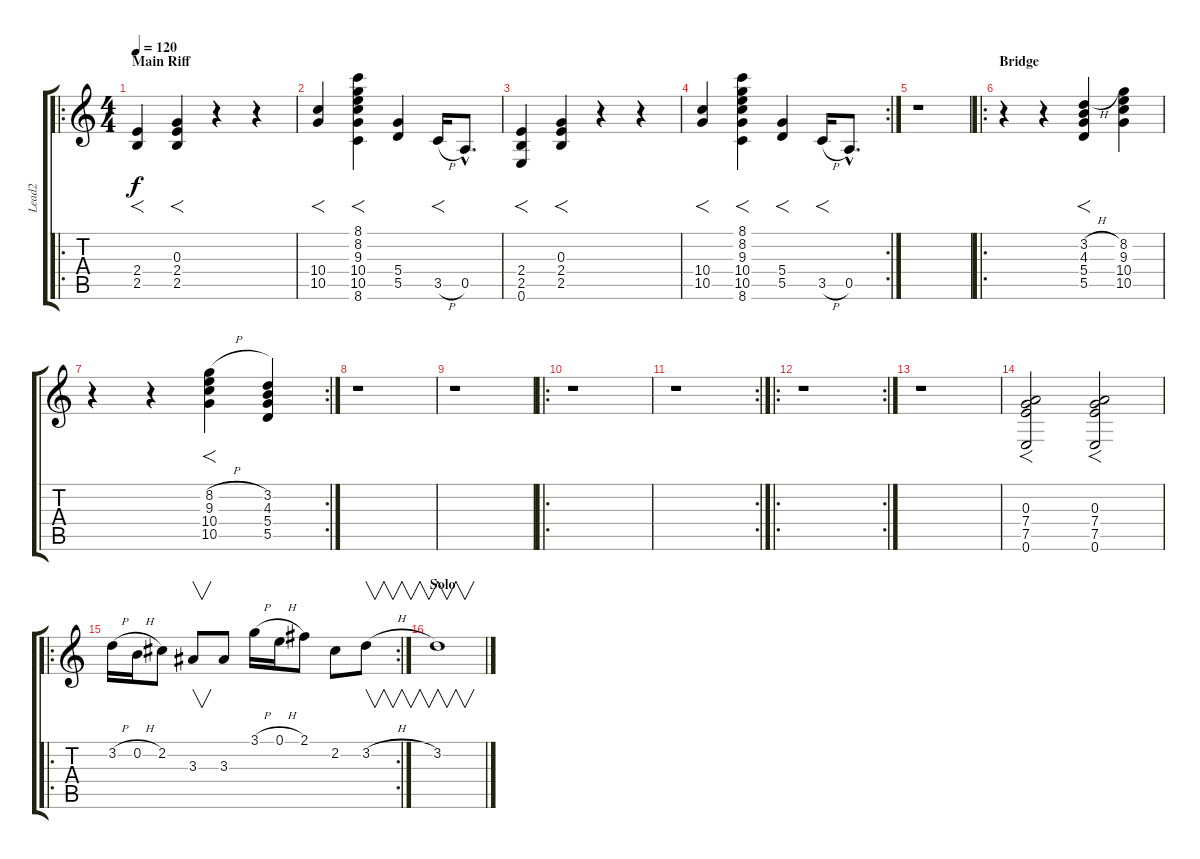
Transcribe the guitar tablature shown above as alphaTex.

\track ("Lead2" "Lead2") {instrument overdrivenguitar}
\staff {score tabs}
\tuning (E4 B3 G3 D3 A2 E2) {hide}
\ro
\ts (4 4)
\section ("" "Main Riff")
\tempo 120
\clef g2
\ks c
(2.4 2.5).4{f dy f instrument overdrivenguitar} (0.3 2.4 2.5).4{f} r.4 r.4 |
(10.4 10.5).4{f} (8.1 8.2 9.3 10.4 10.5 8.6).4{f} (5.4 5.5).4 3.5{h}.16{f} 0.5{hac}.8{d} |
(2.4 2.5 0.6).4{f} (0.3 2.4 2.5).4{f} r.4 r.4 |
\rc 2
(10.4 10.5).4{f} (8.1 8.2 9.3 10.4 10.5 8.6).4{f} (5.4 5.5).4{f} 3.5{h}.16{f} 0.5{hac}.8{d} |
r.1 |
\ro
\section ("" "Bridge")
r.4 r.4 (3.2{h} 4.3 5.4 5.5).4{f} (8.2 9.3 10.4 10.5).4 |
\rc 2
r.4 r.4 (8.2{h} 9.3 10.4 10.5).4{f} (3.2 4.3 5.4 5.5).4 |
r.1 |
r.1 |
\ro
r.1 |
\rc 2
r.1 |
\ro
\rc 2
r.1 |
r.1 |
(0.3 7.4 7.5 0.6).2{f} (0.3 7.4 7.5 0.6).2{f} |
\ro
\rc 2
3.2{h}.16 0.2{h}.16 2.2.8 3.3.8{v} 3.3.8 3.1{h}.16 0.1{h}.16 2.1.8 2.2.8 3.2{h}.8{v} |
\section ("" "Solo")
3.2.1{v}
